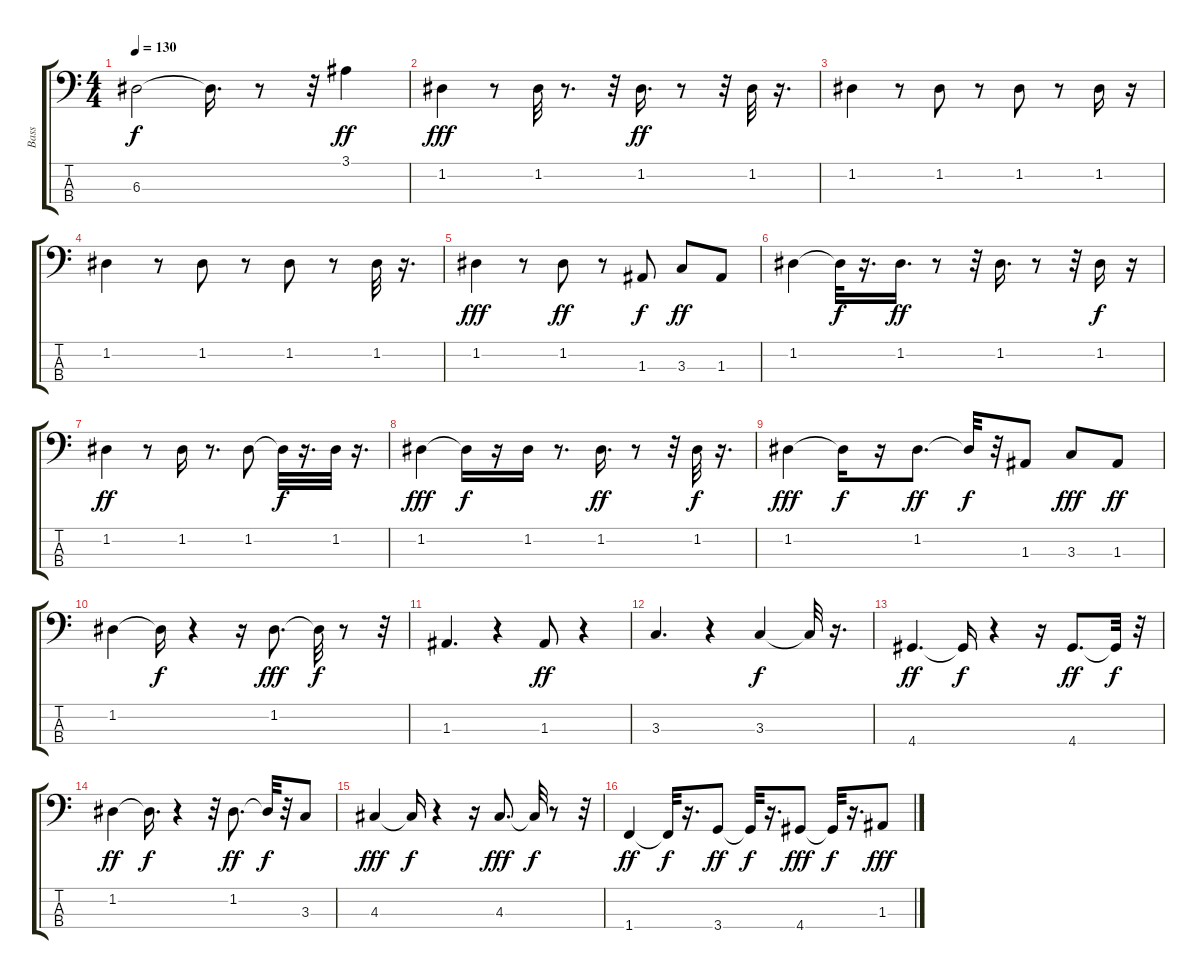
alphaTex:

\track ("Bass" "Bass") {instrument electricbassfinger}
\staff {score tabs}
\tuning (G2 D2 A1 E1) {hide}
\ts (4 4)
\tempo 130
\clef f4
\ks c
6.3{t}.2{dy f} 6.3{t}.16{d} r.8 r.32 3.1.4{dy ff} |
1.2.4{dy fff} r.8 1.2.32 r.8{d} r.32 1.2.16{d dy ff} r.8 r.32 1.2.32 r.16{d} |
1.2.4 r.8 1.2.8 r.8 1.2.8 r.8 1.2.16 r.16 |
1.2.4 r.8 1.2.8 r.8 1.2.8 r.8 1.2.32 r.16{d} |
1.2.4{dy fff} r.8 1.2.8{dy ff} r.8 1.3.8{dy f} 3.3.8{dy ff} 1.3.8 |
1.2.4 1.2{t}.32{dy f} r.16{d} 1.2.16{d dy ff} r.8 r.32 1.2.16{d} r.8 r.32 1.2.16{dy f} r.16 |
1.2.4{dy ff} r.8 1.2.16 r.8{d} 1.2.8 1.2{t}.32{dy f} r.16{d} 1.2.32 r.16{d} |
1.2.4{dy fff} 1.2{t}.16{dy f} r.16 1.2.16 r.8{d} 1.2.16{d dy ff} r.8 r.32 1.2.32{dy f} r.16{d} |
1.2.4{dy fff} 1.2{t}.16{dy f} r.16 1.2.8{d dy ff} 1.2{t}.32{dy f} r.32 1.3.8 3.3.8{dy fff} 1.3.8{dy ff} |
1.2.4 1.2{t}.16{dy f} r.4 r.16 1.2.8{d dy fff} 1.2{t}.32{dy f} r.8 r.32 |
1.3.4{d} r.4 1.3.8{dy ff} r.4 |
3.3.4{d} r.4 3.3.4{dy f} 3.3{t}.32 r.16{d} |
4.4.4{d dy ff} 4.4{t}.16{dy f} r.4 r.16 4.4.8{d dy ff} 4.4{t}.32{dy f} r.32 |
1.2.4{dy ff} 1.2{t}.16{d dy f} r.4 r.32 1.2.8{d dy ff} 1.2{t}.32{dy f} r.32 3.3.8 |
4.3.4{dy fff} 4.3{t}.16{dy f} r.4 r.16 4.3.8{d dy fff} 4.3{t}.32{dy f} r.8 r.32 |
1.4.4{dy ff} 1.4{t}.32{dy f} r.16{d} 3.4.8{dy ff} 3.4{t}.32{dy f} r.16{d} 4.4.8{dy fff} 4.4{t}.32{dy f} r.16{d} 1.3.8{dy fff}
